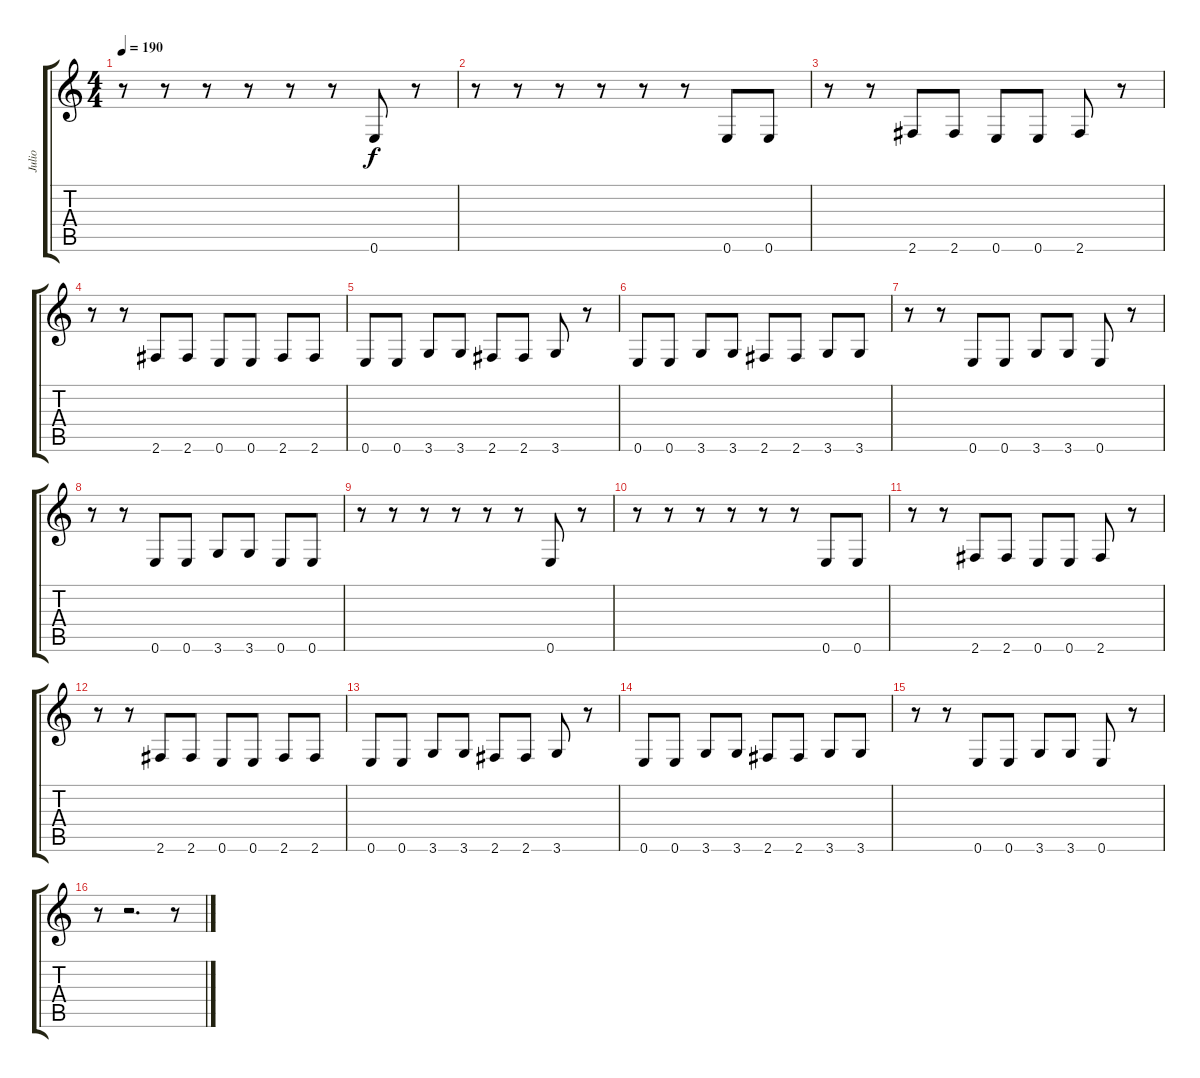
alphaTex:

\track ("Julio" "Julio") {instrument electricbassfinger}
\staff {score tabs}
\tuning (E4 B3 G3 D3 A2 E2) {hide}
\ts (4 4)
\tempo 190
\clef g2
\ks c
r.8{dy f} r.8 r.8 r.8 r.8 r.8 0.6.8 r.8 |
r.8 r.8 r.8 r.8 r.8 r.8 0.6.8 0.6.8 |
r.8 r.8 2.6.8 2.6.8 0.6.8 0.6.8 2.6.8 r.8 |
r.8 r.8 2.6.8 2.6.8 0.6.8 0.6.8 2.6.8 2.6.8 |
0.6.8 0.6.8 3.6.8 3.6.8 2.6.8 2.6.8 3.6.8 r.8 |
0.6.8 0.6.8 3.6.8 3.6.8 2.6.8 2.6.8 3.6.8 3.6.8 |
r.8 r.8 0.6.8 0.6.8 3.6.8 3.6.8 0.6.8 r.8 |
r.8 r.8 0.6.8 0.6.8 3.6.8 3.6.8 0.6.8 0.6.8 |
r.8 r.8 r.8 r.8 r.8 r.8 0.6.8 r.8 |
r.8 r.8 r.8 r.8 r.8 r.8 0.6.8 0.6.8 |
r.8 r.8 2.6.8 2.6.8 0.6.8 0.6.8 2.6.8 r.8 |
r.8 r.8 2.6.8 2.6.8 0.6.8 0.6.8 2.6.8 2.6.8 |
0.6.8 0.6.8 3.6.8 3.6.8 2.6.8 2.6.8 3.6.8 r.8 |
0.6.8 0.6.8 3.6.8 3.6.8 2.6.8 2.6.8 3.6.8 3.6.8 |
r.8 r.8 0.6.8 0.6.8 3.6.8 3.6.8 0.6.8 r.8 |
r.8 r.2{d} r.8
